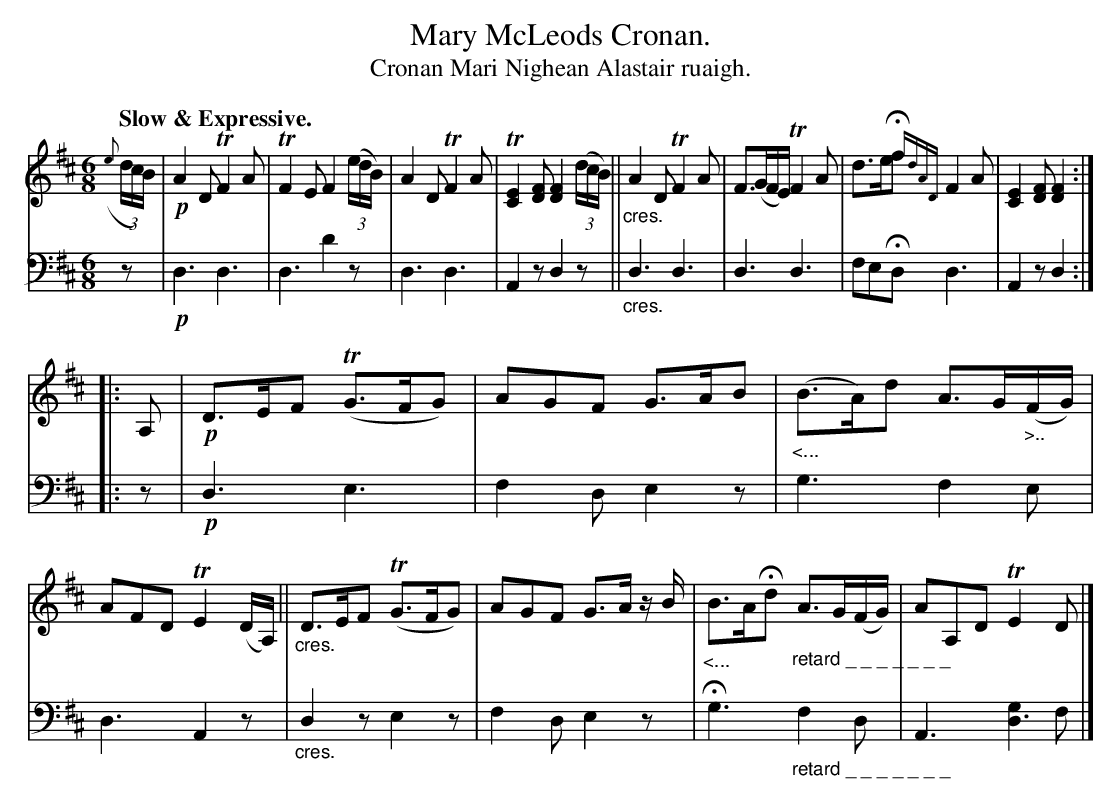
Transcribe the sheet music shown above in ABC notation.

X:1
T: Mary McLeods Cronan.
T: Cronan Mari Nighean Alastair ruaigh.
M: 6/8
L: 1/8
Q: "Slow & Expressive."
K: D
V: 1 staves=2
({e}(3d/c/B/) |!p!\
A2D TF2A | TF2E F2(3(e/d/B/) | A2D TF2A | T[E2C2][FD] [F2D2](3(d/c/B/) ||"_cres."\
A2D TF2A | F>(GF/E/) TF2A | d>eHf {fdAD}F2A | [E2C2][FD] [F2D2] ::
A, |!p!\
D>EF (TG>FG) | AGF G>AB | ("_<..."B>A)d A>G("_>.."F/G/) | AFD TE2(D/A,/) ||"_cres."\
D>EF (TG>FG) | AGF G>A z/B/ | "_<..."B>AHd "_retard _ _ _ _ _ _ _"A>G(F/G/) | AA,D TE2D |]
V: 2 clef=bass middle=d
z |!p!\
d3 d3 | d3 d'2z | d3 d3 | A2z d2z ||"_cres."\
d3 d3 | d3 d3 | feHd d3 | A2z d2 ::
z |!p!\
d3 e3 | f2d e2z | g3 f2e | d3 A2z |"_cres."\
d2z e2z | f2d e2z | Hg3 "_retard _ _ _ _ _ _ _"f2d | A3 [g2d3]f |]
